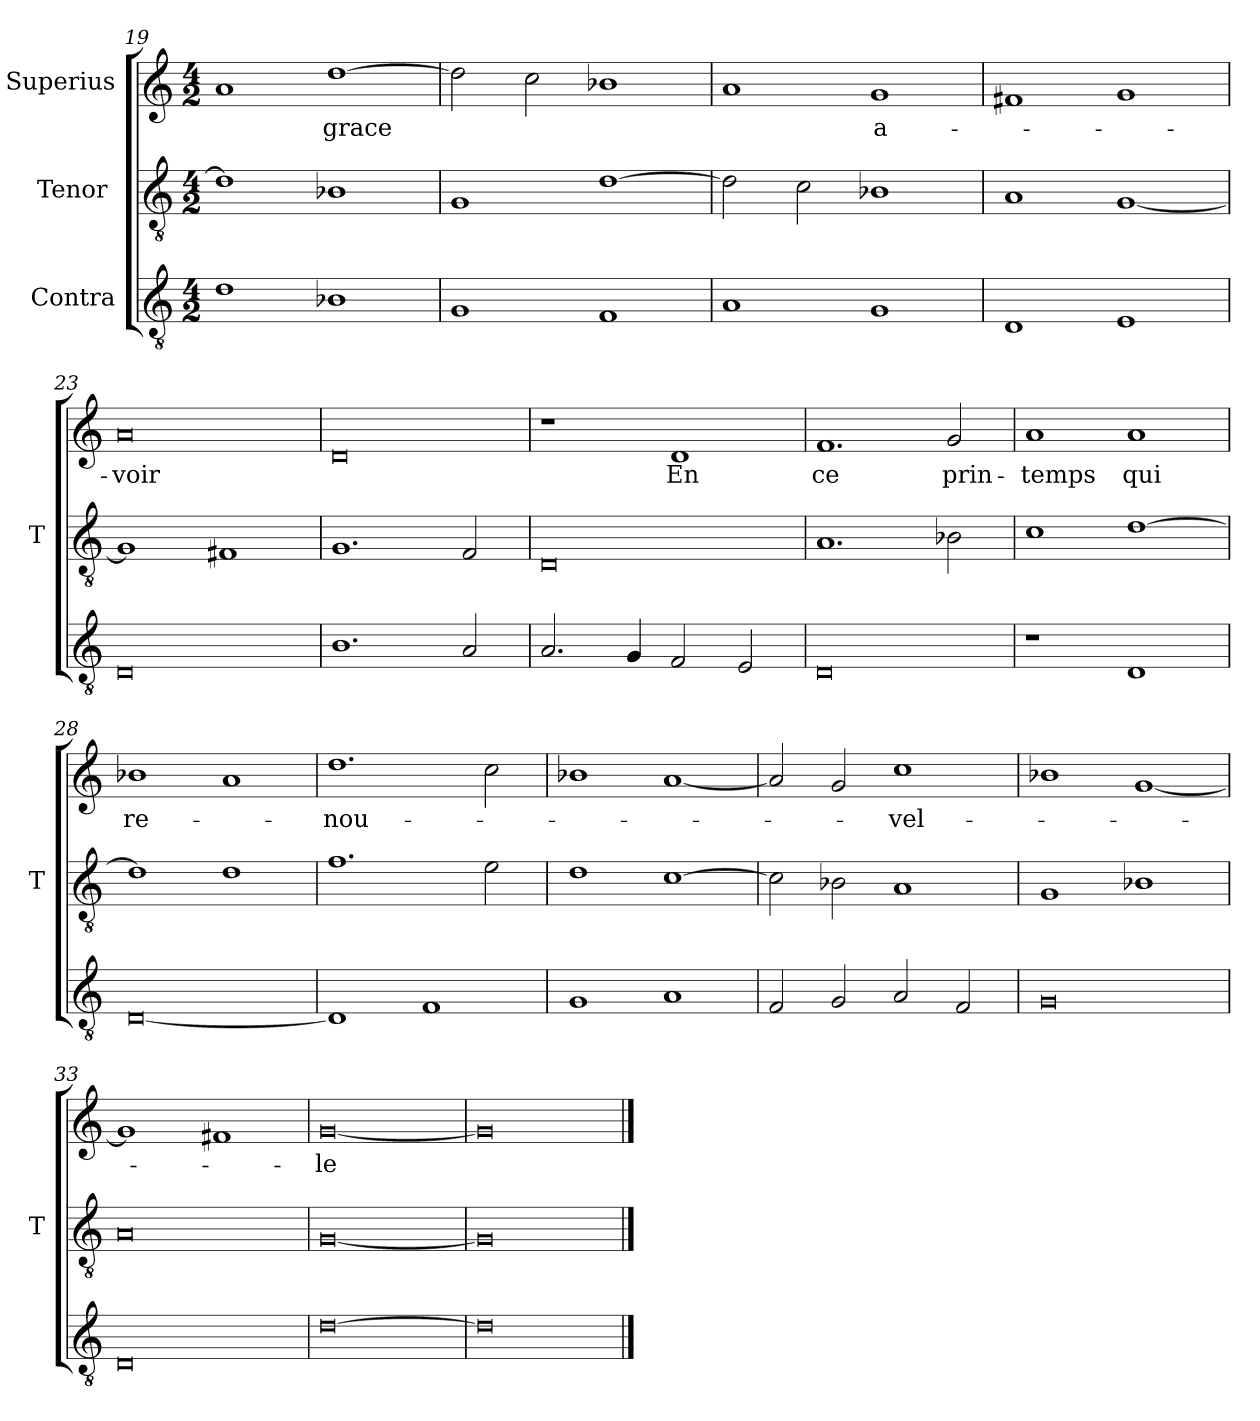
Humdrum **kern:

**kern	**kern	**kern	**text
*part3	*part2	*part1	*part1
*staff3	*staff2	*staff1	*staff1
*I"Contra	*I"Tenor 	*I"Superius	*
*	*I'T	*	*
*clefGv2	*clefGv2	*clefG2	*
*M4/2	*M4/2	*M4/2	*
=19	=19	=19	=19
1d	1d]	1a	.
1B-X	1B-X	[1dd	-grace
=20	=20	=20	=20
1G	1G	2dd]	.
.	.	2cc	.
1F	[1d	1b-X	.
=21	=21	=21	=21
1A	2d]	1a	.
.	2c	.	.
1G	1B-X	1g	a-
=22	=22	=22	=22
1D	1A	1f#X	.
1E	[1G	1g	.
=23	=23	=23	=23
0D	1G]	0a	-voir
.	1F#X	.	.
=24	=24	=24	=24
1.B	1.G	0d	.
2A	2F	.	.
=25	=25	=25	=25
2.A	0D	1r	.
4G	.	.	.
2F	.	1d	-En
2E	.	.	.
=26	=26	=26	=26
0D	1.A	1.f	-ce
.	2B-X	2g	prin-
=27	=27	=27	=27
1r	1c	1a	-temps
1D	[1d	1a	-qui
=28	=28	=28	=28
[0D	1d]	1b-X	re-
.	1d	1a	.
=29	=29	=29	=29
1D]	1.f	1.dd	-nou-
1F	.	.	.
.	2e	2cc	.
=30	=30	=30	=30
1G	1d	1b-X	.
1A	[1c	[1a	.
=31	=31	=31	=31
2F	2c]	2a]	.
2G	2B-X	2g	.
2A	1A	1cc	-vel-
2F	.	.	.
=32	=32	=32	=32
0G	1G	1b-X	.
.	1B-X	[1g	.
=33	=33	=33	=33
0D	0A	1g]	.
.	.	1f#X	.
=34	=34	=34	=34
[0d	[0G	[0g	-le
=35	=35	=35	=35
0d]	0G]	0g]	.
==	==	==	==
*-	*-	*-	*-
